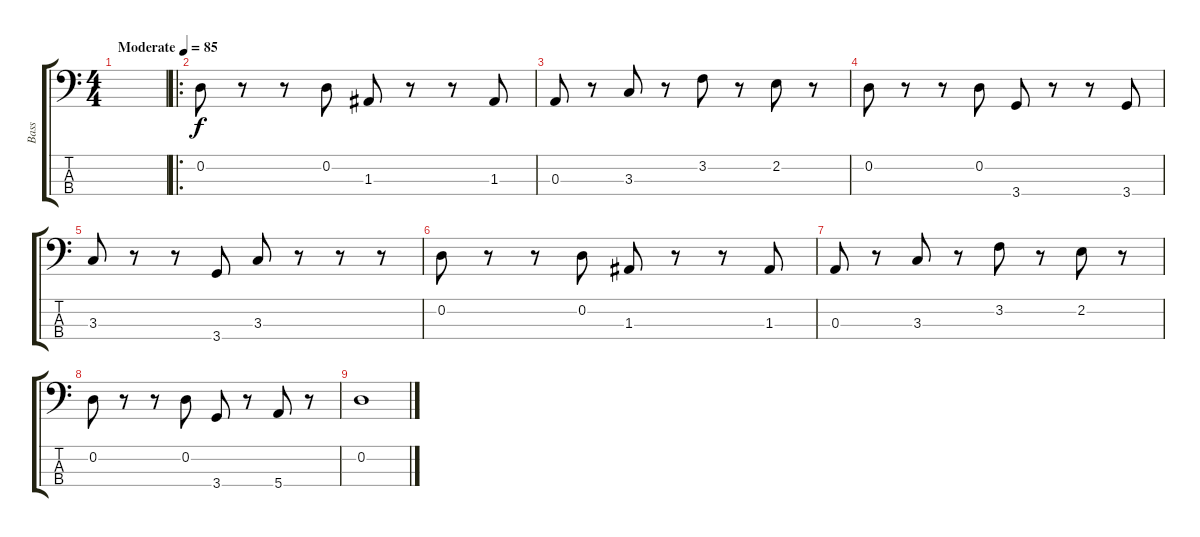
\track ("Bass" "Bass") {instrument acousticbass}
\staff {score tabs}
\tuning (G2 D2 A1 E1) {hide}
\ts (4 4)
\tempo (85 "Moderate")
\clef f4
\ks c
|
\ro
0.2.8 r.8 r.8 0.2.8 1.3.8 r.8 r.8 1.3.8 |
0.3.8 r.8 3.3.8 r.8 3.2.8 r.8 2.2.8 r.8 |
0.2.8 r.8 r.8 0.2.8 3.4.8 r.8 r.8 3.4.8 |
3.3.8 r.8 r.8 3.4.8 3.3.8 r.8 r.8 r.8 |
0.2.8 r.8 r.8 0.2.8 1.3.8 r.8 r.8 1.3.8 |
0.3.8 r.8 3.3.8 r.8 3.2.8 r.8 2.2.8 r.8 |
0.2.8 r.8 r.8 0.2.8 3.4.8 r.8 5.4.8 r.8 |
0.2.1
